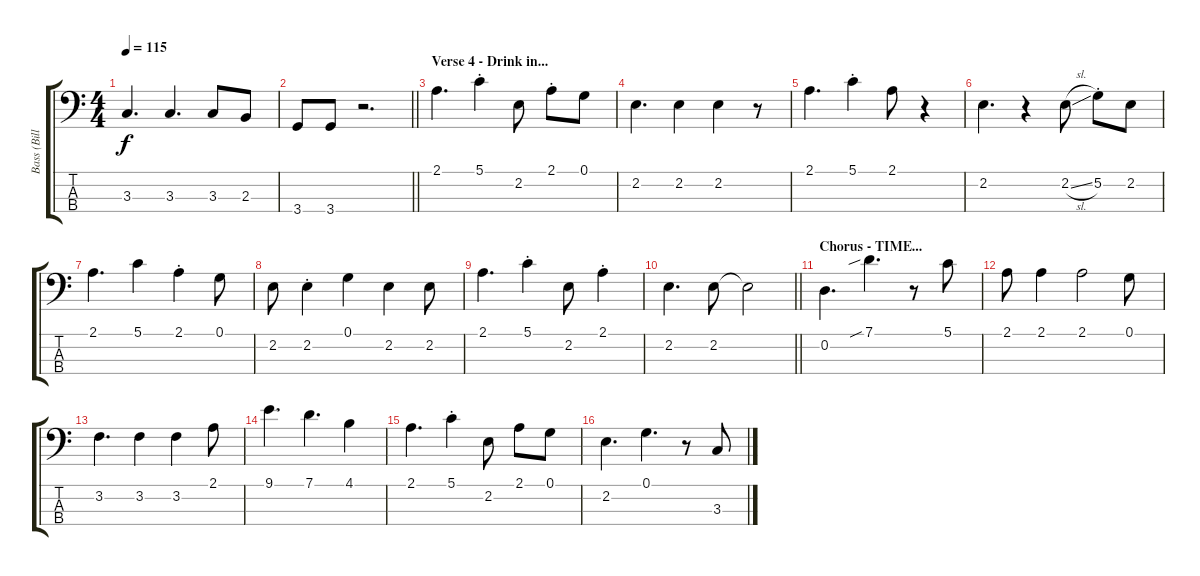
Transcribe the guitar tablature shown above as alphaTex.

\track ("Bass (Bill)" "Bass (Bill") {instrument electricbassfinger}
\staff {score tabs}
\tuning (G2 D2 A1 E1) {hide}
\ts (4 4)
\tempo 115
\clef f4
\ks c
3.3.4{d dy f} 3.3.4{d} 3.3.8 2.3.8 |
\barLineRight lightlight
3.4.8 3.4.8 r.2{d} |
\section ("" "Verse 4 - Drink in...")
2.1.4{d} 5.1{st}.4 2.2.8 2.1{st}.8 0.1.8 |
2.2.4{d} 2.2.4 2.2.4 r.8 |
2.1.4{d} 5.1{st}.4 2.1.8 r.4 |
2.2.4{d} r.4 2.2{sl}.8 5.2{st}.8 2.2.8 |
2.1.4{d} 5.1.4 2.1{st}.4 0.1.8 |
2.2.8 2.2{st}.4 0.1.4 2.2.4 2.2.8 |
2.1.4{d} 5.1{st}.4 2.2.8 2.1{st}.4 |
\barLineRight lightlight
2.2.4{d} 2.2.8 2.2{t}.2 |
\section ("" "Chorus - TIME...")
0.2.4{d} 7.1{sib}.4{d} r.8 5.1.8 |
2.1.8 2.1.4 2.1.2 0.1.8 |
3.2.4{d} 3.2.4 3.2.4 2.1.8 |
9.1.4{d} 7.1.4{d} 4.1.4 |
2.1.4{d} 5.1{st}.4 2.2.8 2.1.8 0.1.8 |
2.2.4{d} 0.1.4{d} r.8 3.3.8
